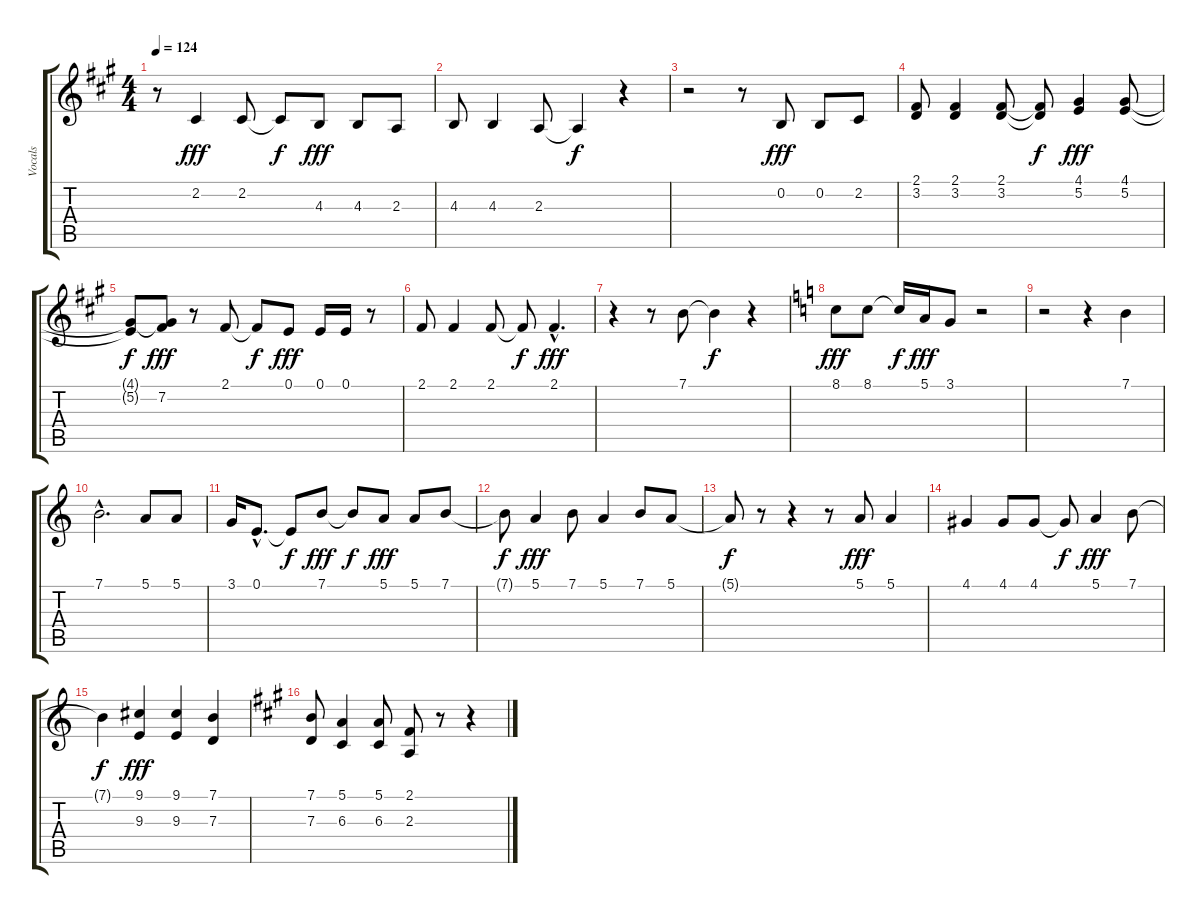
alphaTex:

\track ("Vocals" "Vocals") {instrument lead6voice}
\staff {score tabs}
\tuning (E4 B3 G3 D3 A2 E2) {hide}
\ts (4 4)
\tempo 124
\clef g2
\ks a
r.8{dy fff} 2.2.4 2.2.8 2.2{t}.8{dy f} 4.3.8{dy fff} 4.3.8 2.3.8 |
4.3.8 4.3.4 2.3.8 2.3{t}.4{dy f} r.4 |
r.2 r.8 0.2.8{dy fff} 0.2.8 2.2.8 |
(2.1 3.2).8 (2.1 3.2).4 (2.1 3.2).8 (2.1{t} 3.2{t}).8{dy f} (4.1 5.2).4{dy fff} (4.1 5.2).8 |
(4.1{t} 5.2{t}).8{dy f} (4.1{t} 7.2).8{dy fff} r.8 2.1.8 2.1{t}.8{dy f} 0.1.8{dy fff} 0.1.16 0.1.16 r.8 |
2.1.8 2.1.4 2.1.8 2.1{t}.8{dy f} 2.1{hac}.4{d dy fff} |
r.4 r.8 7.1.8 7.1{t}.4{dy f} r.4 |
\ks c
8.1.8{dy fff} 8.1.8 8.1{t}.16{dy f} 5.1.16{dy fff} 3.1.8 r.2 |
r.2 r.4 7.1.4 |
7.1{hac}.2{d} 5.1.8 5.1.8 |
3.1.16 0.1{hac}.8{d} 0.1{t}.8{dy f} 7.1.8{dy fff} 7.1{t}.8{dy f} 5.1.8{dy fff} 5.1.8 7.1.8 |
7.1{t}.8{dy f} 5.1.4{dy fff} 7.1.8 5.1.4 7.1.8 5.1.8 |
5.1{t}.8{dy f} r.8 r.4 r.8 5.1.8{dy fff} 5.1.4 |
4.1.4 4.1.8 4.1.8 4.1{t}.8{dy f} 5.1.4{dy fff} 7.1.8 |
7.1{t}.4{dy f} (9.1 9.3).4{dy fff} (9.1 9.3).4 (7.1 7.3).4 |
\ks a
(7.1 7.3).8 (5.1 6.3).4 (5.1 6.3).8 (2.1 2.3).8 r.8 r.4
